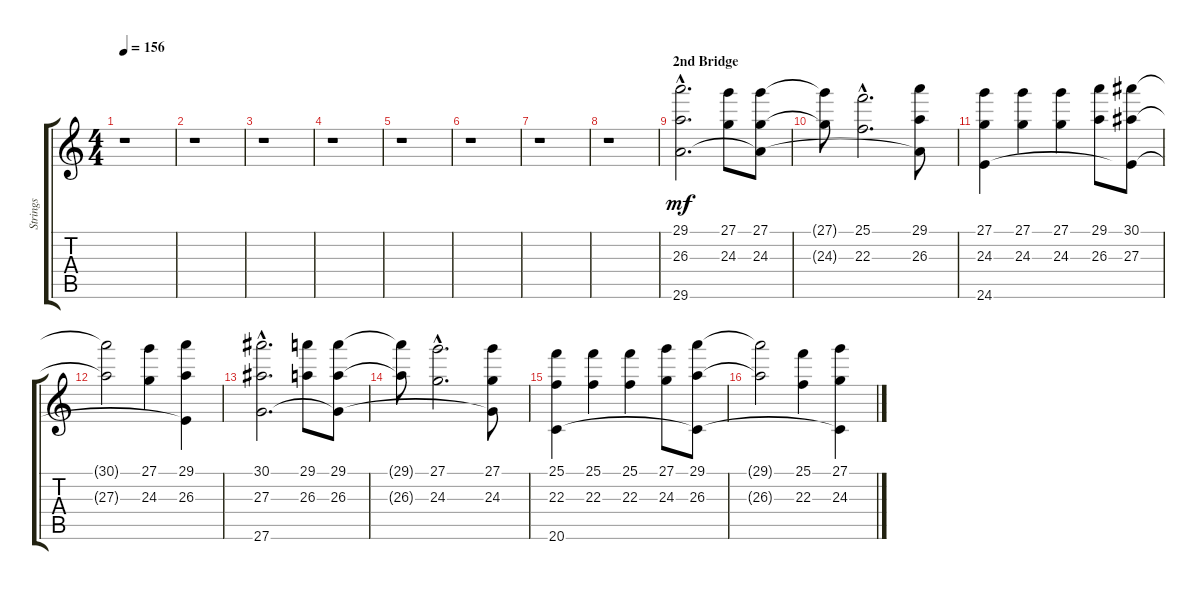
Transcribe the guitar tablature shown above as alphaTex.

\track ("Strings" "Strings") {instrument stringensemble1}
\staff {score tabs}
\tuning (E4 B3 G3 D3 A2 E2) {hide}
\ts (4 4)
\tempo 156
\clef g2
\ks c
r.1{dy mf} |
r.1 |
\section ("" "")
r.1 |
r.1 |
r.1 |
r.1 |
r.1 |
r.1 |
\section ("" "2nd Bridge")
(29.1{hac} 26.3{hac} 29.6{hac}).2{d} (27.1 24.3).8 (27.1 24.3 29.6{t}).8 |
(27.1{t} 24.3{t}).8 (25.1{hac} 22.3{hac}).2{d} (29.1 26.3 29.6{t}).8 |
(27.1 24.3 24.6).4 (27.1 24.3).4 (27.1 24.3).4 (29.1 26.3).8 (30.1 27.3 24.6{t}).8 |
(30.1{t} 27.3{t}).2 (27.1 24.3).4 (29.1 26.3 24.6{t}).4 |
(30.1{hac} 27.3{hac} 27.6{hac}).2{d} (29.1 26.3).8 (29.1 26.3 27.6{t}).8 |
(29.1{t} 26.3{t}).8 (27.1{hac} 24.3{hac}).2{d} (27.1 24.3 27.6{t}).8 |
(25.1 22.3 20.6).4 (25.1 22.3).4 (25.1 22.3).4 (27.1 24.3).8 (29.1 26.3 20.6{t}).8 |
(29.1{t} 26.3{t}).2 (25.1 22.3).4 (27.1 24.3 20.6{t}).4
